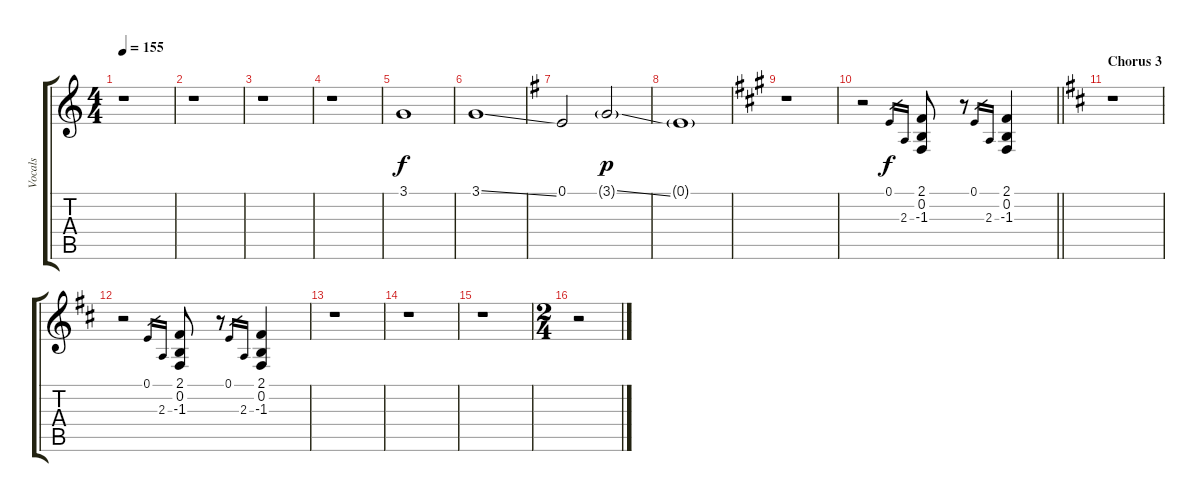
\track ("Vocals" "Vocals") {instrument bassoon}
\staff {score tabs}
\tuning (E4 B3 G3 D3 A2 E2) {hide}
\ts (4 4)
\tempo 155
\clef g2
\ks aminor
r.1{dy f} |
r.1 |
r.1 |
r.1 |
3.1.1 |
3.1{ss}.1 |
\ks eminor
0.1.2 3.1{ss g}.2{dy p} |
0.1{g}.1 |
\ks f#minor
r.1 |
\barLineRight lightlight
r.2 0.1.16{gr dy f} 2.3.16{gr} (2.1 0.2 -1.3).8 r.8 0.1.16{gr} 2.3.16{gr} (2.1 0.2 -1.3).4 |
\section ("" "Chorus 3")
\ks bminor
r.1 |
r.2 0.1.16{gr} 2.3.16{gr} (2.1 0.2 -1.3).8 r.8 0.1.16{gr} 2.3.16{gr} (2.1 0.2 -1.3).4 |
r.1 |
r.1 |
r.1 |
\ts (2 4)
r.2
